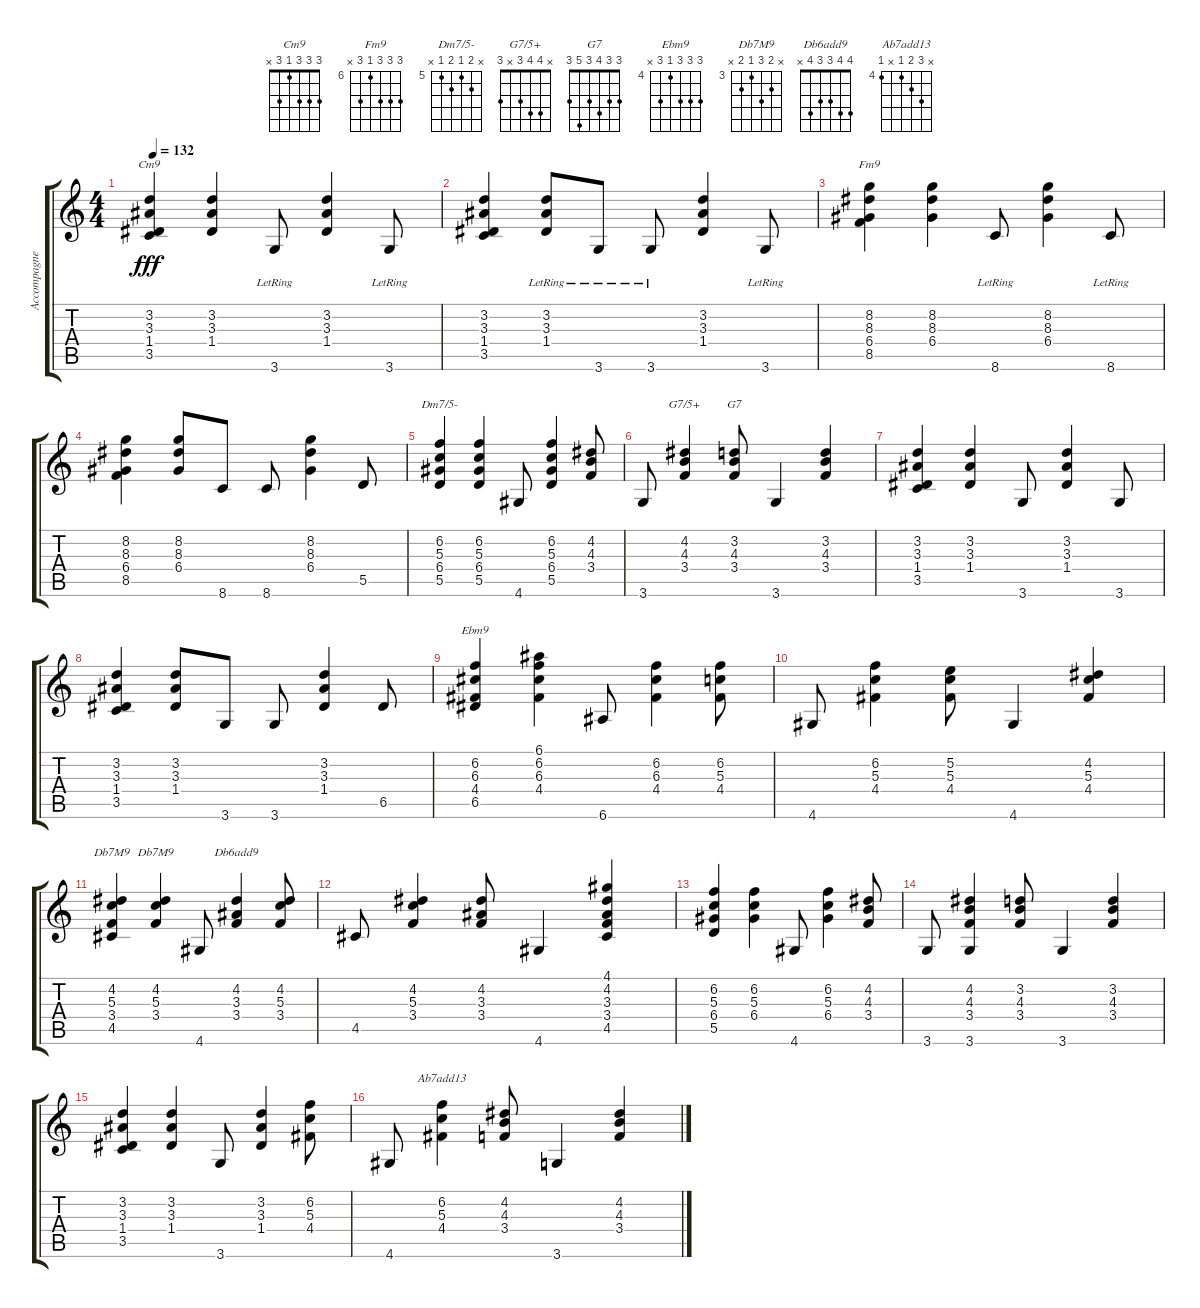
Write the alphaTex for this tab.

\track ("Accompagnement Classique" "Accompagne") {instrument acousticguitarnylon}
\staff {score tabs}
\tuning (E4 B3 G3 D3 A2 E2) {hide}
\chord ("Cm9" 3 3 3 1 3 x)
\chord ("Fm9" 8 8 8 6 8 x) {firstfret 6}
\chord ("Dm7/5-" x 6 5 6 5 x) {firstfret 5}
\chord ("G7/5+" x 4 4 3 x 3)
\chord ("G7" 3 3 4 3 5 3)
\chord ("Ebm9" 6 6 6 4 6 x) {firstfret 4}
\chord ("Db7M9" x 4 5 3 4 x)
\chord ("Db7M9" x 4 5 3 4 x) {firstfret 3}
\chord ("Db6add9" 4 4 3 3 4 x)
\chord ("Ab7add13" x 6 5 4 x 4) {firstfret 4}
\ts (4 4)
\tempo 132
\clef g2
\ks c
(3.2 3.3 1.4 3.5).4{ch "Cm9" dy fff volume 9 instrument acousticguitarnylon} (3.2 3.3 1.4).4 3.6{lr}.8 (3.2 3.3 1.4).4 3.6{lr}.8 |
(3.2 3.3 1.4 3.5).4 (3.2{lr} 3.3{lr} 1.4{lr}).8 3.6{lr}.8 3.6{lr}.8 (3.2 3.3 1.4).4 3.6{lr}.8 |
(8.2 8.3 6.4 8.5).4{ch "Fm9"} (8.2 8.3 6.4).4 8.6{lr}.8 (8.2 8.3 6.4).4 8.6{lr}.8 |
(8.2 8.3 6.4 8.5).4 (8.2 8.3 6.4).8 8.6.8 8.6.8 (8.2 8.3 6.4).4 5.5.8 |
(6.2 5.3 6.4 5.5).4{ch "Dm7/5-"} (6.2 5.3 6.4 5.5).4 4.6.8 (6.2 5.3 6.4 5.5).4 (4.2 4.3 3.4).8 |
3.6.8 (4.2 4.3 3.4).4{ch "G7/5+"} (3.2 4.3 3.4).8{ch "G7"} 3.6.4 (3.2 4.3 3.4).4 |
(3.2 3.3 1.4 3.5).4 (3.2 3.3 1.4).4 3.6.8 (3.2 3.3 1.4).4 3.6.8 |
(3.2 3.3 1.4 3.5).4 (3.2 3.3 1.4).8 3.6.8 3.6.8 (3.2 3.3 1.4).4 6.5.8 |
(6.2 6.3 4.4 6.5).4{ch "Ebm9"} (6.1 6.2 6.3 4.4).4 6.6.8 (6.2 6.3 4.4).4 (6.2 5.3 4.4).8 |
4.6.8 (6.2 5.3 4.4).4 (5.2 5.3 4.4).8 4.6.4 (4.2 5.3 4.4).4 |
(4.2 5.3 3.4 4.5).4{ch "Db7M9"} (4.2 5.3 3.4).4{ch "Db7M9"} 4.6.8 (4.2 3.3 3.4).4{ch "Db6add9"} (4.2 5.3 3.4).8 |
4.5.8 (4.2 5.3 3.4).4 (4.2 3.3 3.4).8 4.6.4 (4.1 4.2 3.3 3.4 4.5).4 |
(6.2 5.3 6.4 5.5).4 (6.2 5.3 6.4).4 4.6.8 (6.2 5.3 6.4).4 (4.2 4.3 3.4).8 |
3.6.8 (4.2 4.3 3.4 3.6).4 (3.2 4.3 3.4).8 3.6.4 (3.2 4.3 3.4).4 |
(3.2 3.3 1.4 3.5).4 (3.2 3.3 1.4).4 3.6.8 (3.2 3.3 1.4).4 (6.2 5.3 4.4).8 |
4.6.8 (6.2 5.3 4.4).4{ch "Ab7add13"} (4.2 4.3 3.4).8 3.6.4 (4.2 4.3 3.4).4
